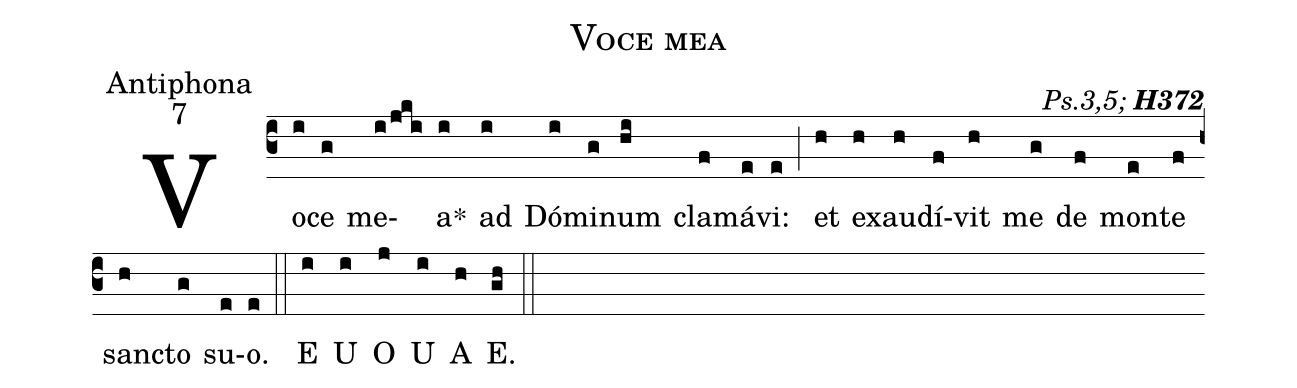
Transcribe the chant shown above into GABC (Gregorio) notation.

name:Voce mea;
office-part:Antiphona;
mode:7;
commentary:{\itshape\mdseries Ps.3,5;\/} {\bfseries H372};
%%
(c3) Vo(i)ce(g) me(i/jki)a<sp>*</sp>(i) ad(i) Dó(i)mi(g)num(hi) cla(f)má(e)vi:(e) (;)
et(h) ex(h)au(h)dí(f)vit(h) me(g) de(f) mon(e)te(f) sanc(h)to(g) su(e)o.(e) (::)
<eu> E(i) U(i) O(j) U(i) A(h) E.(gh) </eu> (::)
